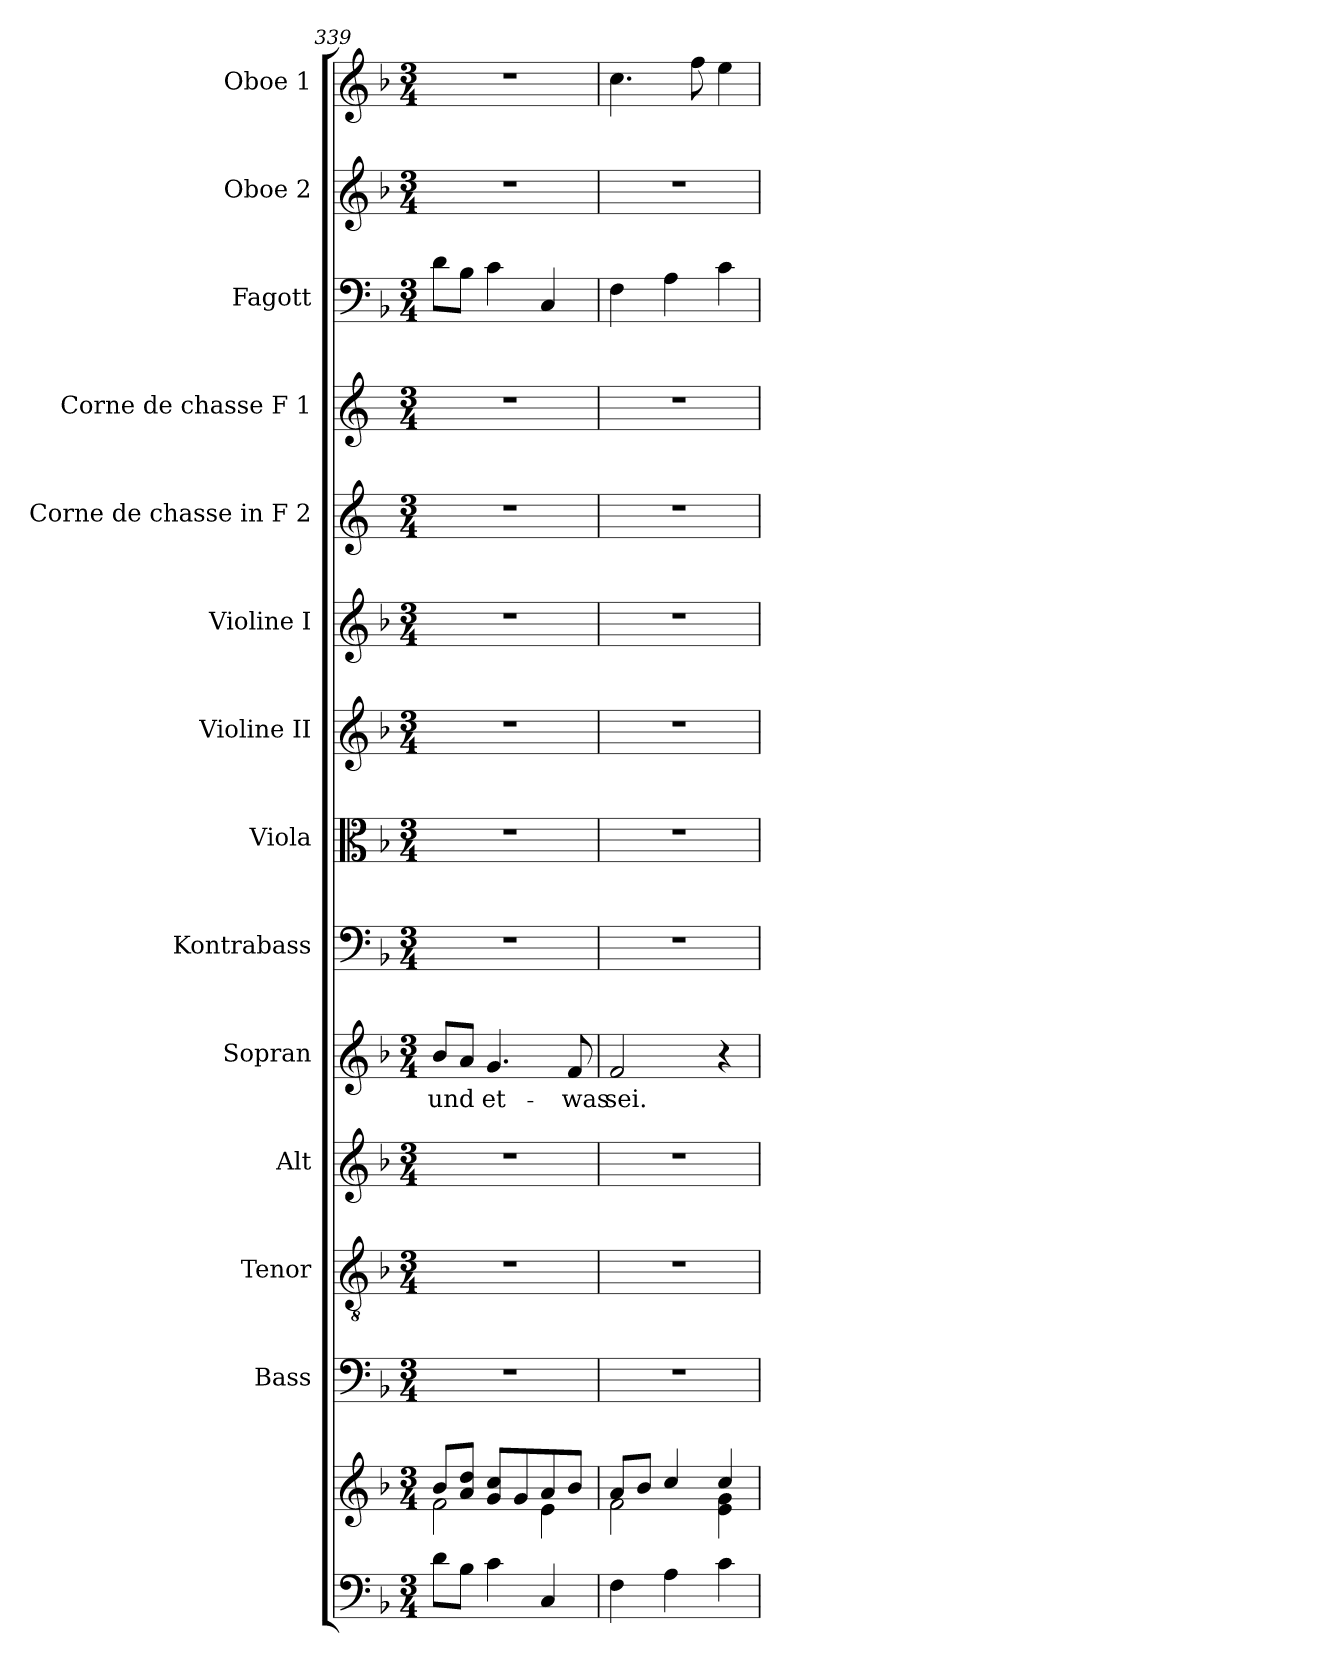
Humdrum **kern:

**kern	**kern	**kern	**kern	**kern	**kern	**text	**kern	**kern	**kern	**kern	**kern	**kern	**kern	**kern	**kern
*part14	*part14	*part13	*part12	*part11	*part10	*part10	*part9	*part8	*part7	*part6	*part5	*part4	*part3	*part2	*part1
*staff15	*staff14	*staff13	*staff12	*staff11	*staff10	*staff10	*staff9	*staff8	*staff7	*staff6	*staff5	*staff4	*staff3	*staff2	*staff1
*	*	*I"Bass	*I"Tenor	*I"Alt	*I"Sopran	*	*I"Kontrabass	*I"Viola	*I"Violine II	*I"Violine I	*I"Corne de chasse in F 2	*I"Corne de chasse F 1	*I"Fagott	*I"Oboe 2	*I"Oboe 1
*	*	*I'B.	*I'T.	*I'A.	*I'S.	*	*I'Kb.	*I'Vla.	*I'Vl. II	*I'Vl. I	*	*	*I'Fg.	*I'Ob. 2	*I'Ob. 1
*clefF4	*clefG2	*clefF4	*clefGv2	*clefG2	*clefG2	*	*clefF4	*clefC3	*clefG2	*clefG2	*clefG2	*clefG2	*clefF4	*clefG2	*clefG2
*	*	*	*	*	*	*	*ITrd7c12	*	*	*	*ITrd4c7	*ITrd4c7	*	*	*
*k[b-]	*k[b-]	*k[b-]	*k[b-]	*k[b-]	*k[b-]	*	*k[b-]	*k[b-]	*k[b-]	*k[b-]	*k[b-]	*k[b-]	*k[b-]	*k[b-]	*k[b-]
*F:	*F:	*F:	*F:	*F:	*F:	*	*F:	*F:	*F:	*F:	*F:	*F:	*F:	*F:	*F:
*M3/4	*M3/4	*M3/4	*M3/4	*M3/4	*M3/4	*	*M3/4	*M3/4	*M3/4	*M3/4	*M3/4	*M3/4	*M3/4	*M3/4	*M3/4
=339	=339	=339	=339	=339	=339	=339	=339	=339	=339	=339	=339	=339	=339	=339	=339
*	*^	*	*	*	*	*	*	*	*	*	*	*	*	*	*
!	!	!	!	!	!	!	!LO:LY:b	!	!	!	!	!	!	!	!	!
8d\L	8b-/L	2f\	2.r	2.r	2.r	8b-/L	und	2.r	2.r	2.r	2.r	2.r	2.r	8d\L	2.r	2.r
8B-\J	8a/ 8dd/J	.	.	.	.	8a/J	.	.	.	.	.	.	.	8B-\J	.	.
!	!	!	!	!	!	!	!LO:LY:b	!	!	!	!	!	!	!	!	!
4c\	8g/ 8cc/L	.	.	.	.	4.g/	et-	.	.	.	.	.	.	4c\	.	.
.	8g/	.	.	.	.	.	.	.	.	.	.	.	.	.	.	.
4C/	8a/	4e\	.	.	.	.	.	.	.	.	.	.	.	4C/	.	.
!	!	!	!	!	!	!	!LO:LY:b	!	!	!	!	!	!	!	!	!
.	8b-/J	.	.	.	.	8f/	-was	.	.	.	.	.	.	.	.	.
=340	=340	=340	=340	=340	=340	=340	=340	=340	=340	=340	=340	=340	=340	=340	=340	=340
!	!	!	!	!	!	!	!LO:LY:b	!	!	!	!	!	!	!	!	!
4F\	8a/L	2f\	2.r	2.r	2.r	2f/	sei.	2.r	2.r	2.r	2.r	2.r	2.r	4F\	2.r	4.cc\
.	8b-/J	.	.	.	.	.	.	.	.	.	.	.	.	.	.	.
4A\	4cc/	.	.	.	.	.	.	.	.	.	.	.	.	4A\	.	.
.	.	.	.	.	.	.	.	.	.	.	.	.	.	.	.	8ff\
4c\	4cc/	4e\ 4g\	.	.	.	4r	.	.	.	.	.	.	.	4c\	.	4ee\
*	*v	*v	*	*	*	*	*	*	*	*	*	*	*	*	*	*
=	=	=	=	=	=	=	=	=	=	=	=	=	=	=	=
*-	*-	*-	*-	*-	*-	*-	*-	*-	*-	*-	*-	*-	*-	*-	*-
